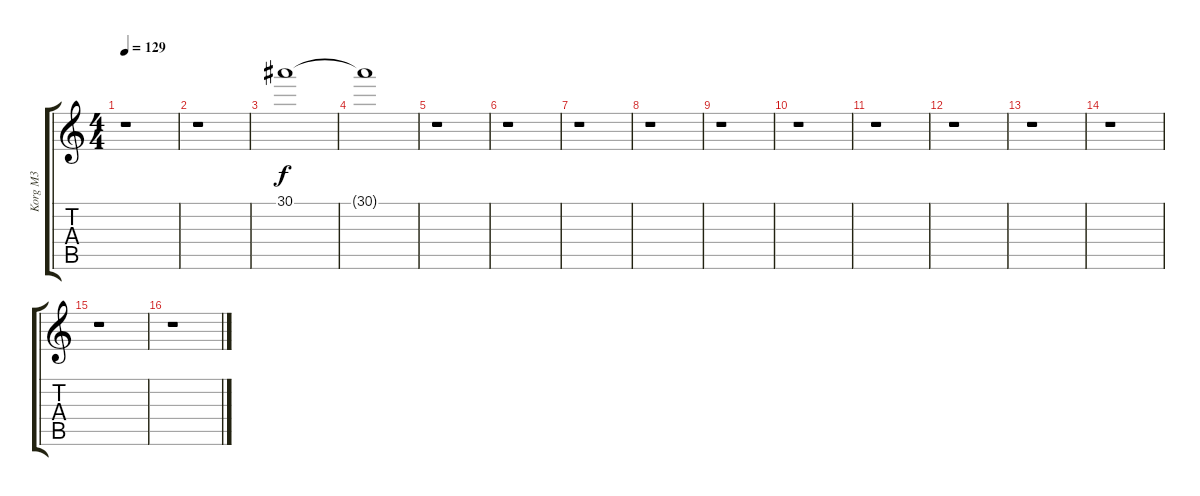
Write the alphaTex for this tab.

\track ("Korg M3" "Korg M3") {instrument synthbrass1}
\staff {score tabs}
\tuning (E4 B3 G3 D3 A2 E2) {hide}
\ts (4 4)
\tempo 129
\clef g2
\ks c
r.1{dy f} |
r.1 |
30.1.1 |
30.1{t}.1 |
r.1 |
r.1 |
r.1 |
r.1 |
r.1 |
r.1 |
r.1 |
r.1 |
r.1 |
r.1 |
r.1 |
r.1
